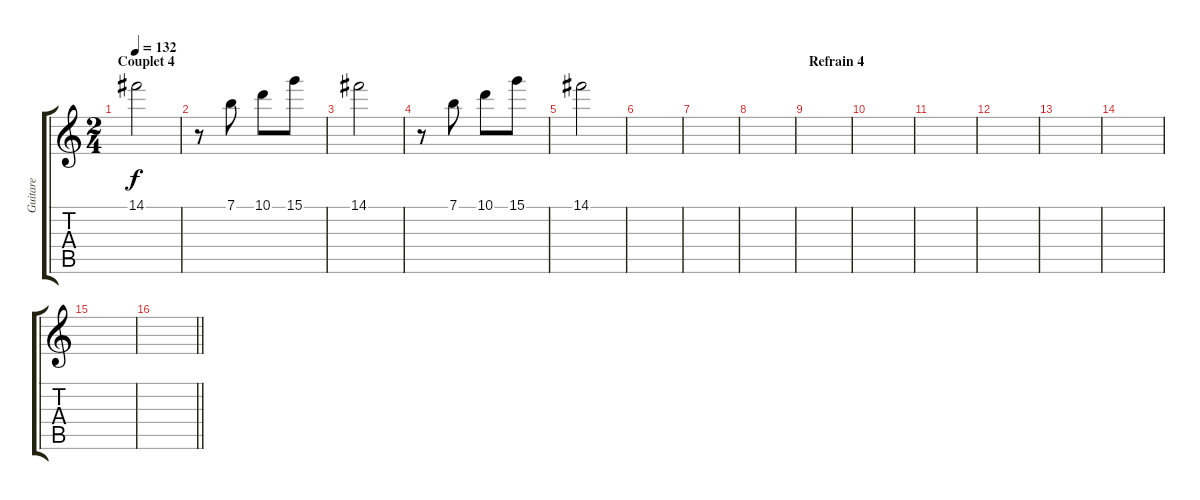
\track ("Guitare" "Guitare") {instrument acousticguitarnylon}
\staff {score tabs}
\tuning (E4 B3 G3 D3 A2 E2) {hide}
\ts (2 4)
\section ("" "Couplet 4")
\tempo 132
\clef g2
\ks c
14.1.2{dy f} |
r.8 7.1.8 10.1.8 15.1.8 |
14.1.2 |
r.8 7.1.8 10.1.8 15.1.8 |
14.1.2 |
|
|
|
\section ("" "Refrain 4")
|
|
|
|
|
|
|
\barLineRight lightlight
